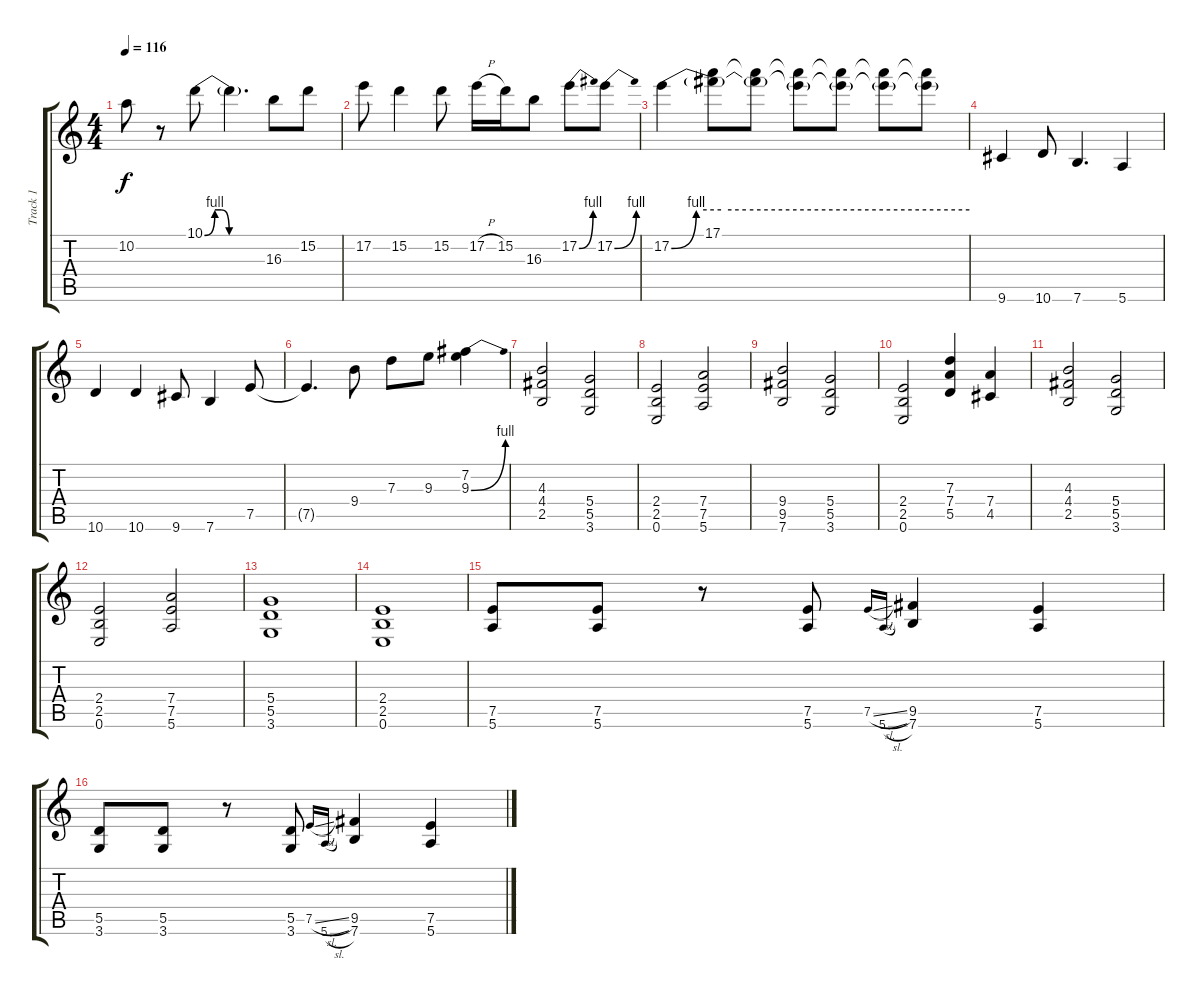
\track ("Track 1" "Track 1") {instrument overdrivenguitar}
\staff {score tabs}
\tuning (E4 B3 G3 D3 A2 E2) {hide}
\ts (4 4)
\tempo 116
\clef g2
\ks c
10.2{t}.8{dy f} r.8 10.1{be (custom 0 0 10 4 16 4 24 0 30 0 60 0)}.8 10.1{t}.4{d} 16.3.8 15.2.8 |
17.2.8 15.2.4 15.2.8 17.2{h}.16 15.2.16 16.3.8 17.2{be (bend 0 0 60 4)}.8 17.2{be (bend 0 0 60 4)}.8 |
17.2{be (custom 0 0 5 4 10 4 15 4 60 4)}.4 (17.1 17.2{t}).8 (17.1{t} 17.2{t}).8 (17.1{t} 17.2{t}).8 (17.1{t} 17.2{t}).8 (17.1{t} 17.2{t}).8 (17.1{t} 17.2{t}).8 |
9.6.4 10.6.8 7.6.4{d} 5.6.4 |
10.6.4 10.6.4 9.6.8 7.6.4 7.5.8 |
7.5{t}.4{d} 9.4.8 7.3.8 9.3.8 (7.2 9.3{be (bend 0 0 60 4)}).4 |
(4.3 4.4 2.5).2 (5.4 5.5 3.6).2 |
(2.4 2.5 0.6).2 (7.4 7.5 5.6).2 |
(9.4 9.5 7.6).2 (5.4 5.5 3.6).2 |
(2.4 2.5 0.6).2 (7.3 7.4 5.5).4 (7.4 4.5).4 |
(4.3 4.4 2.5).2 (5.4 5.5 3.6).2 |
(2.4 2.5 0.6).2 (7.4 7.5 5.6).2 |
(5.4 5.5 3.6).1 |
(2.4 2.5 0.6).1 |
(7.5 5.6).8 (7.5 5.6).8 r.8 (7.5 5.6).8 7.5{sl}.16{gr onbeat} 5.6{sl}.16{gr onbeat} (9.5 7.6).4 (7.5 5.6).4 |
(5.5 3.6).8 (5.5 3.6).8 r.8 (5.5 3.6).8 7.5{sl}.16{gr onbeat} 5.6{sl}.16{gr onbeat} (9.5 7.6).4 (7.5 5.6).4
